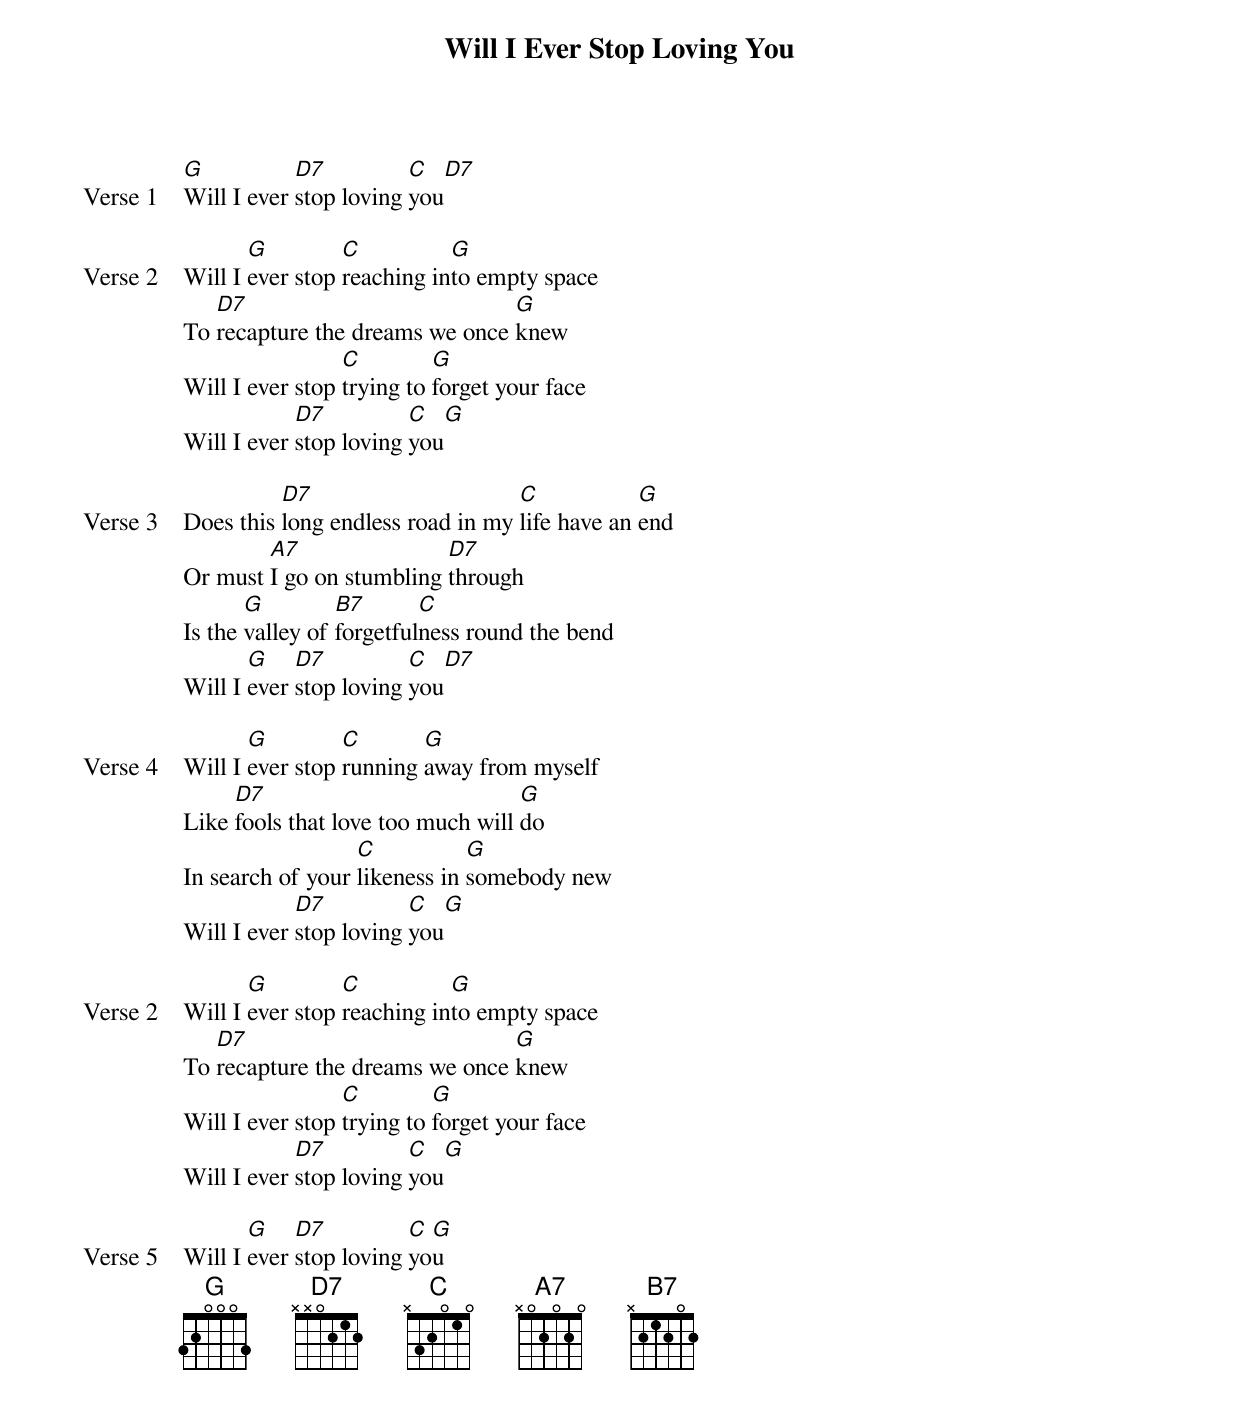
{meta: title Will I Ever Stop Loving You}
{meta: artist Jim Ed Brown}
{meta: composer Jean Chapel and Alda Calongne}

{start_of_verse: Verse 1}
[G]Will I ever [D7]stop loving [C]you[D7]
{end_of_verse}

{start_of_verse: Verse 2}
Will I [G]ever stop [C]reaching in[G]to empty space
To [D7]recapture the dreams we once [G]knew
Will I ever stop [C]trying to [G]forget your face
Will I ever [D7]stop loving [C]you[G]
{end_of_verse}

{start_of_verse: Verse 3}
Does this [D7]long endless road in my [C]life have an [G]end
Or must [A7]I go on stumbling [D7]through
Is the [G]valley of [B7]forgetful[C]ness round the bend
Will I [G]ever [D7]stop loving [C]you[D7]
{end_of_verse}

{start_of_verse: Verse 4}
Will I [G]ever stop [C]running [G]away from myself
Like [D7]fools that love too much will [G]do
In search of your [C]likeness in [G]somebody new
Will I ever [D7]stop loving [C]you[G]
{end_of_verse}

{start_of_verse: Verse 2}
Will I [G]ever stop [C]reaching in[G]to empty space
To [D7]recapture the dreams we once [G]knew
Will I ever stop [C]trying to [G]forget your face
Will I ever [D7]stop loving [C]you[G]
{end_of_verse}

{start_of_verse: Verse 5}
Will I [G]ever [D7]stop loving [C]yo[G]u
{end_of_verse}
